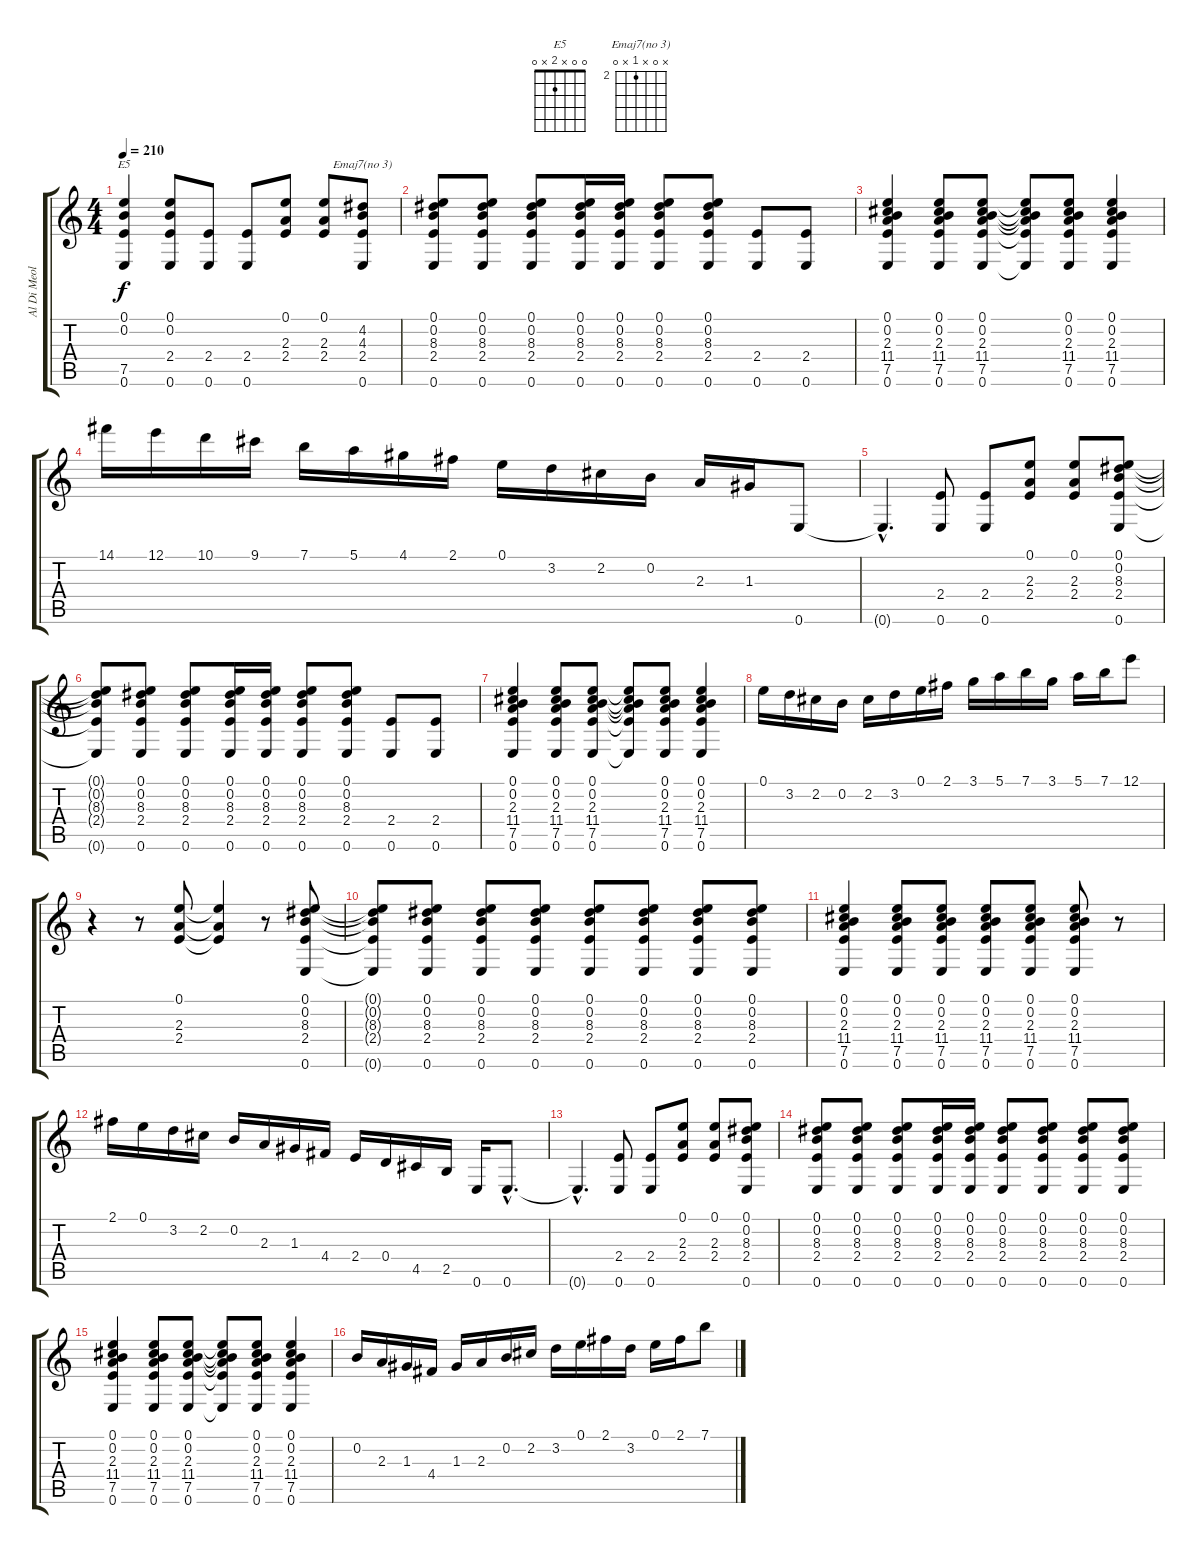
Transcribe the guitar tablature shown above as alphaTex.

\track ("Al Di Meola" "Al Di Meol") {instrument acousticguitarnylon}
\staff {score tabs}
\tuning (E4 B3 G3 D3 A2 E2) {hide}
\chord ("E5" 0 0 x 2 x 0)
\chord ("Emaj7(no 3)" x 0 x 2 x 0) {firstfret 2}
\ts (4 4)
\tempo 210
\clef g2
\ks c
(0.1 0.2 7.5 0.6).4{ch "E5" dy f instrument acousticguitarnylon} (0.1 0.2 2.4 0.6).8 (2.4 0.6).8 (2.4 0.6).8 (0.1 2.3 2.4).8 (0.1 2.3 2.4).8 (4.2 4.3 2.4 0.6).8{ch "Emaj7(no 3)"} |
(0.1 0.2 8.3 2.4 0.6).8 (0.1 0.2 8.3 2.4 0.6).8 (0.1 0.2 8.3 2.4 0.6).8 (0.1 0.2 8.3 2.4 0.6).16 (0.1 0.2 8.3 2.4 0.6).16 (0.1 0.2 8.3 2.4 0.6).8 (0.1 0.2 8.3 2.4 0.6).8 (2.4 0.6).8 (2.4 0.6).8 |
(0.1 0.2 2.3 11.4 7.5 0.6).4 (0.1 0.2 2.3 11.4 7.5 0.6).8 (0.1 0.2 2.3 11.4 7.5 0.6).8 (0.1{t} 0.2{t} 2.3{t} 11.4{t} 7.5{t} 0.6{t}).8 (0.1 0.2 2.3 11.4 7.5 0.6).8 (0.1 0.2 2.3 11.4 7.5 0.6).4 |
14.1.16 12.1.16 10.1.16 9.1.16 7.1.16 5.1.16 4.1.16 2.1.16 0.1.16 3.2.16 2.2.16 0.2.16 2.3.16 1.3.16 0.6.8 |
0.6{hac t}.4{d} (2.4 0.6).8 (2.4 0.6).8 (0.1 2.3 2.4).8 (0.1 2.3 2.4).8 (0.1 0.2 8.3 2.4 0.6).8 |
(0.1{t} 0.2{t} 8.3{t} 2.4{t} 0.6{t}).8 (0.1 0.2 8.3 2.4 0.6).8 (0.1 0.2 8.3 2.4 0.6).8 (0.1 0.2 8.3 2.4 0.6).16 (0.1 0.2 8.3 2.4 0.6).16 (0.1 0.2 8.3 2.4 0.6).8 (0.1 0.2 8.3 2.4 0.6).8 (2.4 0.6).8 (2.4 0.6).8 |
(0.1 0.2 2.3 11.4 7.5 0.6).4 (0.1 0.2 2.3 11.4 7.5 0.6).8 (0.1 0.2 2.3 11.4 7.5 0.6).8 (0.1{t} 0.2{t} 2.3{t} 11.4{t} 7.5{t} 0.6{t}).8 (0.1 0.2 2.3 11.4 7.5 0.6).8 (0.1 0.2 2.3 11.4 7.5 0.6).4 |
0.1.16 3.2.16 2.2.16 0.2.16 2.2.16 3.2.16 0.1.16 2.1.16 3.1.16 5.1.16 7.1.16 3.1.16 5.1.16 7.1.16 12.1.8 |
r.4 r.8 (0.1 2.3 2.4).8 (0.1{t} 2.3{t} 2.4{t}).4 r.8 (0.1 0.2 8.3 2.4 0.6).8 |
(0.1{t} 0.2{t} 8.3{t} 2.4{t} 0.6{t}).8 (0.1 0.2 8.3 2.4 0.6).8 (0.1 0.2 8.3 2.4 0.6).8 (0.1 0.2 8.3 2.4 0.6).8 (0.1 0.2 8.3 2.4 0.6).8 (0.1 0.2 8.3 2.4 0.6).8 (0.1 0.2 8.3 2.4 0.6).8 (0.1 0.2 8.3 2.4 0.6).8 |
(0.1 0.2 2.3 11.4 7.5 0.6).4 (0.1 0.2 2.3 11.4 7.5 0.6).8 (0.1 0.2 2.3 11.4 7.5 0.6).8 (0.1 0.2 2.3 11.4 7.5 0.6).8 (0.1 0.2 2.3 11.4 7.5 0.6).8 (0.1 0.2 2.3 11.4 7.5 0.6).8 r.8 |
2.1.16 0.1.16 3.2.16 2.2.16 0.2.16 2.3.16 1.3.16 4.4.16 2.4.16 0.4.16 4.5.16 2.5.16 0.6.16 0.6{hac}.8{d} |
0.6{hac t}.4{d} (2.4 0.6).8 (2.4 0.6).8 (0.1 2.3 2.4).8 (0.1 2.3 2.4).8 (0.1 0.2 8.3 2.4 0.6).8 |
(0.1 0.2 8.3 2.4 0.6).8 (0.1 0.2 8.3 2.4 0.6).8 (0.1 0.2 8.3 2.4 0.6).8 (0.1 0.2 8.3 2.4 0.6).16 (0.1 0.2 8.3 2.4 0.6).16 (0.1 0.2 8.3 2.4 0.6).8 (0.1 0.2 8.3 2.4 0.6).8 (0.1 0.2 8.3 2.4 0.6).8 (0.1 0.2 8.3 2.4 0.6).8 |
(0.1 0.2 2.3 11.4 7.5 0.6).4 (0.1 0.2 2.3 11.4 7.5 0.6).8 (0.1 0.2 2.3 11.4 7.5 0.6).8 (0.1{t} 0.2{t} 2.3{t} 11.4{t} 7.5{t} 0.6{t}).8 (0.1 0.2 2.3 11.4 7.5 0.6).8 (0.1 0.2 2.3 11.4 7.5 0.6).4 |
0.2.16 2.3.16 1.3.16 4.4.16 1.3.16 2.3.16 0.2.16 2.2.16 3.2.16 0.1.16 2.1.16 3.2.16 0.1.16 2.1.16 7.1.8
